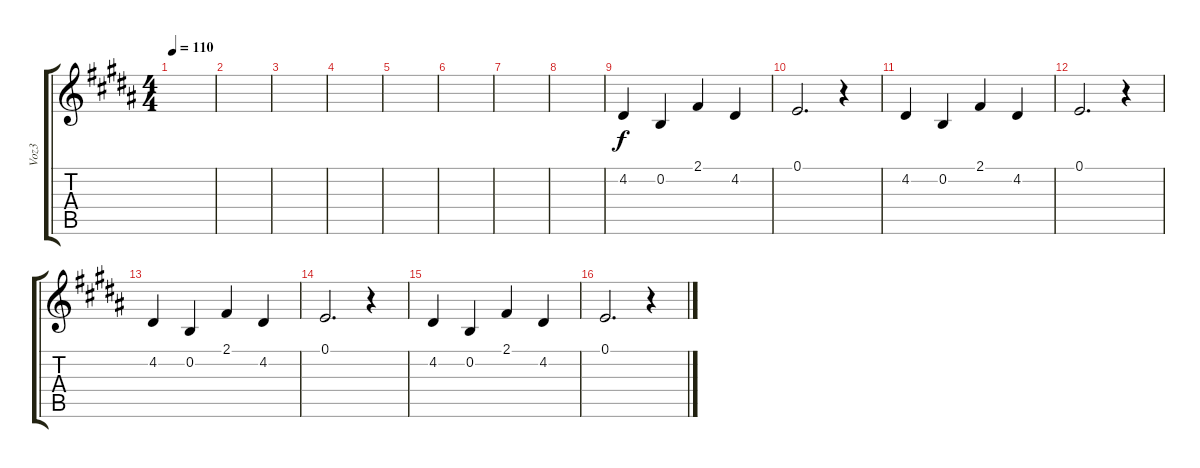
\track ("Voz3" "Voz3") {instrument choiraahs}
\staff {score tabs}
\tuning (E4 B3 G3 D3 A2 E2) {hide}
\ts (4 4)
\tempo 110
\clef g2
\ks b
|
|
|
|
|
|
|
|
4.2.4 0.2.4 2.1.4 4.2.4 |
0.1.2{d} r.4 |
4.2.4 0.2.4 2.1.4 4.2.4 |
0.1.2{d} r.4 |
4.2.4 0.2.4 2.1.4 4.2.4 |
0.1.2{d} r.4 |
4.2.4 0.2.4 2.1.4 4.2.4 |
0.1.2{d} r.4
